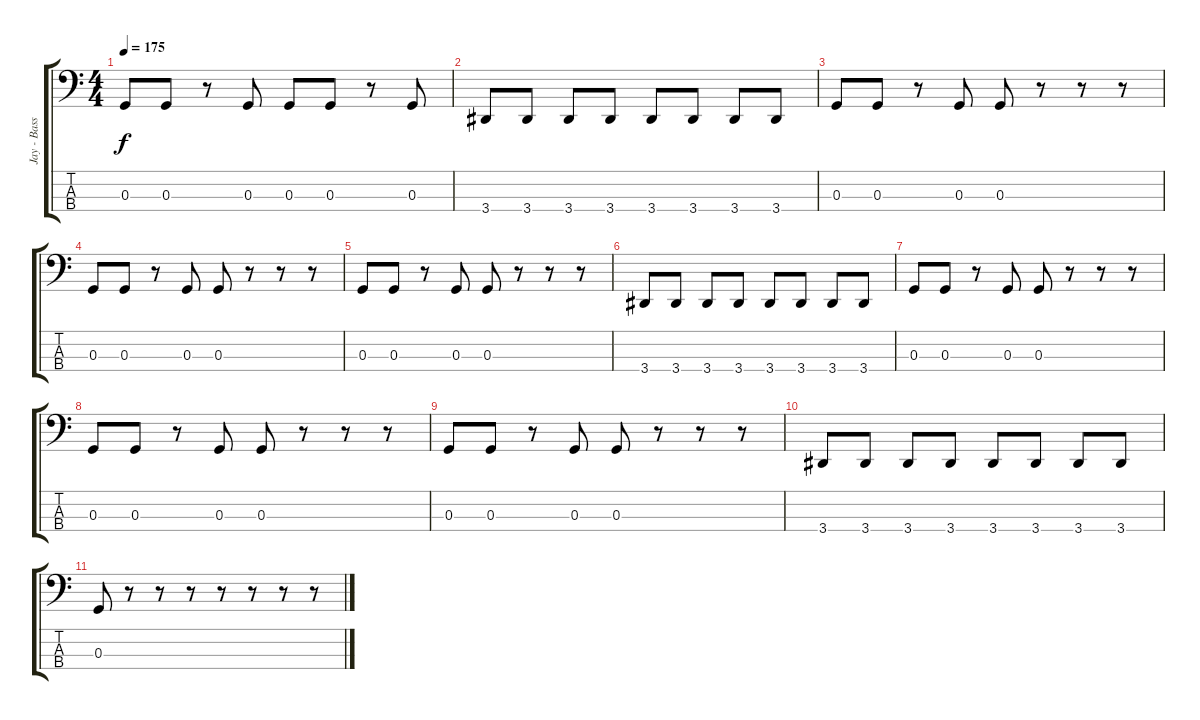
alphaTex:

\track ("Jay - Bass" "Jay - Bass") {instrument electricbasspick}
\staff {score tabs}
\tuning (F2 C2 G1 C1) {hide}
\ts (4 4)
\tempo 175
\clef f4
\ks c
0.3.8{dy f} 0.3.8 r.8 0.3.8 0.3.8 0.3.8 r.8 0.3.8 |
3.4.8 3.4.8 3.4.8 3.4.8 3.4.8 3.4.8 3.4.8 3.4.8 |
0.3.8 0.3.8 r.8 0.3.8 0.3.8 r.8 r.8 r.8 |
0.3.8 0.3.8 r.8 0.3.8 0.3.8 r.8 r.8 r.8 |
0.3.8 0.3.8 r.8 0.3.8 0.3.8 r.8 r.8 r.8 |
3.4.8 3.4.8 3.4.8 3.4.8 3.4.8 3.4.8 3.4.8 3.4.8 |
0.3.8 0.3.8 r.8 0.3.8 0.3.8 r.8 r.8 r.8 |
0.3.8 0.3.8 r.8 0.3.8 0.3.8 r.8 r.8 r.8 |
0.3.8 0.3.8 r.8 0.3.8 0.3.8 r.8 r.8 r.8 |
3.4.8 3.4.8 3.4.8 3.4.8 3.4.8 3.4.8 3.4.8 3.4.8 |
0.3.8 r.8 r.8 r.8 r.8 r.8 r.8 r.8
